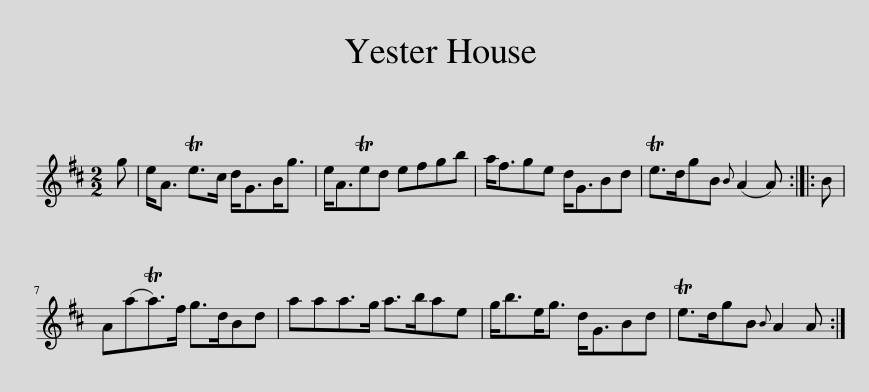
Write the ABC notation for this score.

X:1
L:1/8
M:2/2
I:linebreak $
K:D
V:1 treble
V:1
 g | e<A Te>c d<GB<g | e<ATed efgb | a<fge d<GBd | Te>dgB{B} (A2 A) :: %5
 B |$ A(aTa>)f g>dBd | aaa>g a>bae | g<be<g d<GBd | Te>dgB{B} A2 A :| %10
